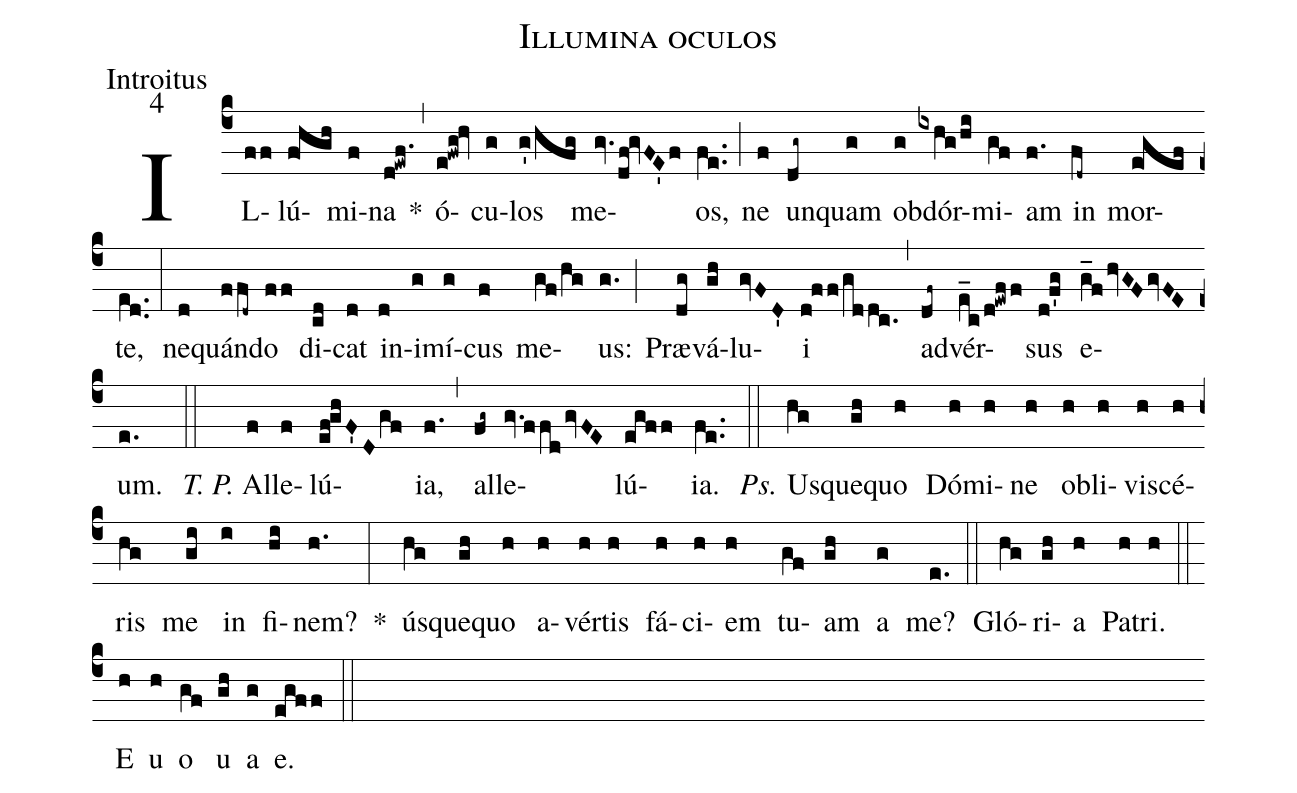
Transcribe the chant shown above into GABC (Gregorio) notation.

name: Illumina oculos;
office-part: Introitus;
mode: 4;
%%
(c4) IL(ff)lú(f!hgh)mi(f)na(d!ewf.) *(,) ó(e!fwg!hv)cu(g)los(g'/hfg) me(gv.df!gvFE'f)os,(fe..) (;) ne(f) un(dg~)quam(g) ob(g)dór(ixhg/hi)mi(gf)am(f.) in(fd~) mor(e!gef)te,(e[ll:1]d..) (:)
ne(d)quán(ffd~)do(ff) di(cd)cat(d) in(d)i(g)mí(g)cus(f) me(gf/hg)us:(g.;) Præ(dg)vá(gh)lu(gvFD')i(d!ff/gddc.) (,) ad(df~)vér(e_c/d!ewff)sus(d!f'g) e(g_fhvGFgvFE)um.(e.) (::)
<i>T. P.</i> Al(f)le(f)lú(ef!ghF'D/gf)ia,(f.) (,) al(fg~)le(gv.!ffd/gvFE)lú(egff)ia.(fe..) (::)
<i>Ps.</i> Us(hg)que(gh)quo(h) Dó(h)mi(h)ne(h) ob(h)li(h)vi(h)scé(h)ris(hg) me(gi) in(i) fi(hi)nem?(h.) *(:)
ús(hg)que(gh)quo(h) a(h)vér(h)tis(h) fá(h)ci(h)em(h) tu(gf)am(gh) a(g) me?(e.) (::)
Gló(hg)ri(gh)a(h) Pa(h)tri.(h) (::)
<eu>E(h) u(h) o(gf) u(gh) a(g) e.</eu>(egff) (::)
